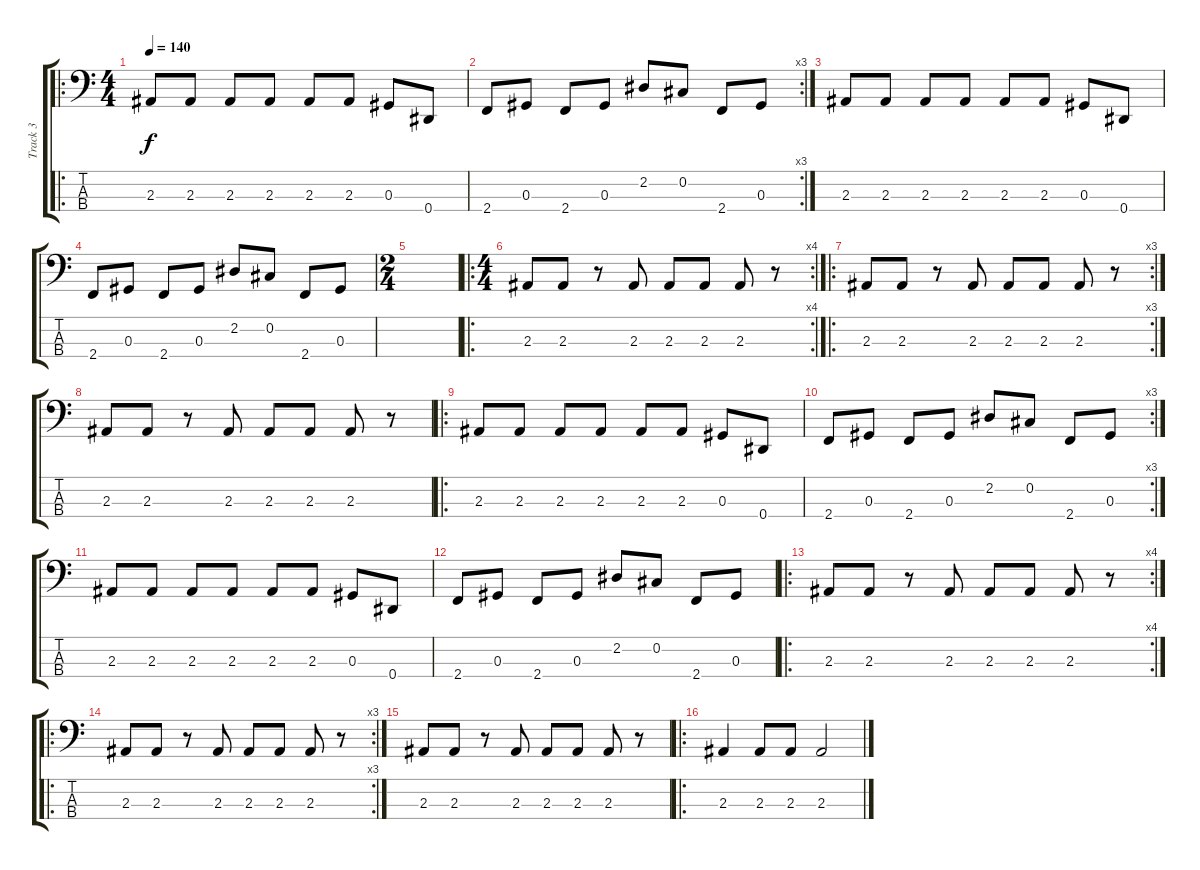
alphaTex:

\track ("Track 3" "Track 3") {instrument electricbasspick}
\staff {score tabs}
\tuning (Gb2 Db2 Ab1 Eb1) {hide}
\ro
\ts (4 4)
\tempo 140
\clef f4
\ks c
2.3.8{dy f instrument electricbasspick} 2.3.8 2.3.8 2.3.8 2.3.8 2.3.8 0.3.8 0.4.8 |
\rc 3
2.4.8 0.3.8 2.4.8 0.3.8 2.2.8 0.2.8 2.4.8 0.3.8 |
2.3.8 2.3.8 2.3.8 2.3.8 2.3.8 2.3.8 0.3.8 0.4.8 |
2.4.8 0.3.8 2.4.8 0.3.8 2.2.8 0.2.8 2.4.8 0.3.8 |
\ts (2 4)
|
\ro
\rc 4
\ts (4 4)
2.3.8 2.3.8 r.8 2.3.8 2.3.8 2.3.8 2.3.8 r.8 |
\ro
\rc 3
2.3.8 2.3.8 r.8 2.3.8 2.3.8 2.3.8 2.3.8 r.8 |
2.3.8 2.3.8 r.8 2.3.8 2.3.8 2.3.8 2.3.8 r.8 |
\ro
2.3.8 2.3.8 2.3.8 2.3.8 2.3.8 2.3.8 0.3.8 0.4.8 |
\rc 3
2.4.8 0.3.8 2.4.8 0.3.8 2.2.8 0.2.8 2.4.8 0.3.8 |
2.3.8 2.3.8 2.3.8 2.3.8 2.3.8 2.3.8 0.3.8 0.4.8 |
2.4.8 0.3.8 2.4.8 0.3.8 2.2.8 0.2.8 2.4.8 0.3.8 |
\ro
\rc 4
2.3.8 2.3.8 r.8 2.3.8 2.3.8 2.3.8 2.3.8 r.8 |
\ro
\rc 3
2.3.8 2.3.8 r.8 2.3.8 2.3.8 2.3.8 2.3.8 r.8 |
2.3.8 2.3.8 r.8 2.3.8 2.3.8 2.3.8 2.3.8 r.8 |
\ro
2.3.4 2.3.8 2.3.8 2.3.2
